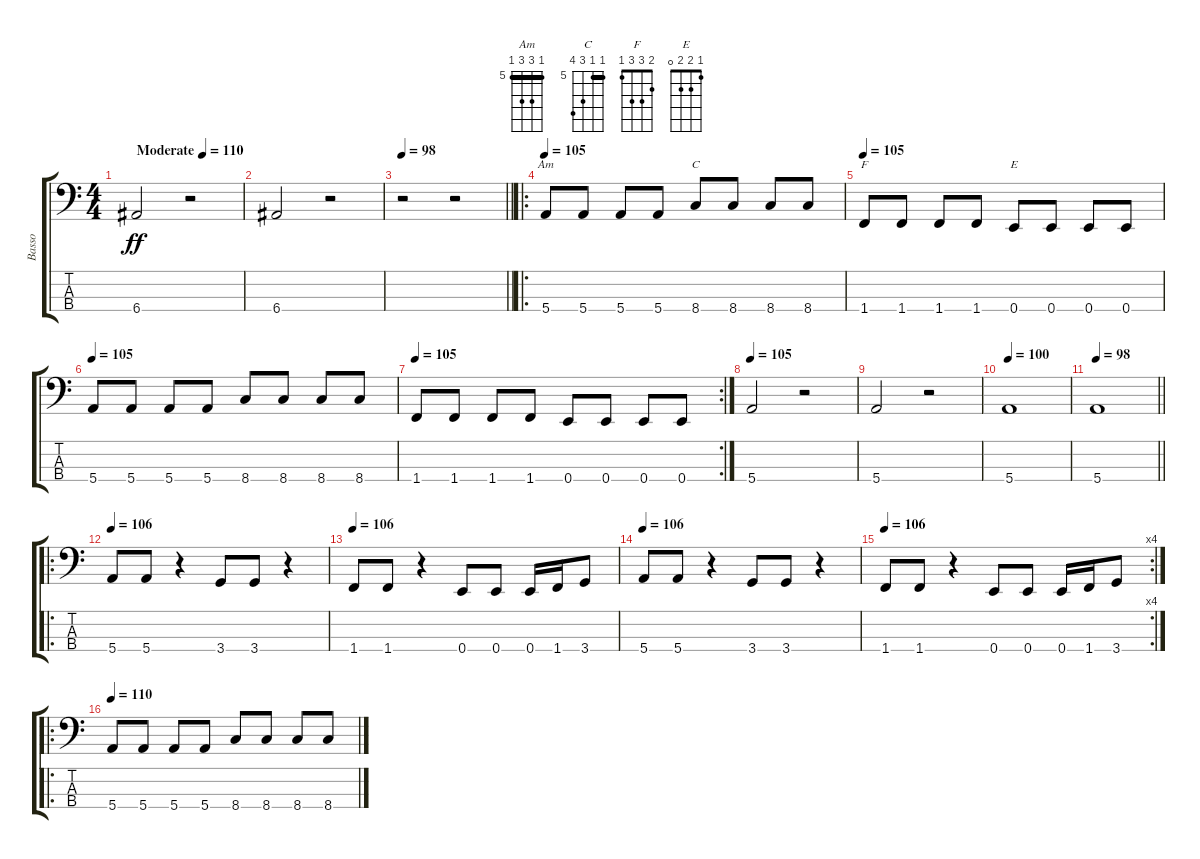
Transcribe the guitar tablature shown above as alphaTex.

\track ("Basso" "Basso") {instrument synthbass2}
\staff {score tabs}
\tuning (G2 D2 A1 E1) {hide}
\chord ("Am" 5 7 7 5) {firstfret 5 barre 5}
\chord ("C" 5 5 7 8) {firstfret 5 barre 5}
\chord ("F" 2 3 3 1)
\chord ("E" 1 2 2 0)
\ts (4 4)
\tempo (110 "Moderate")
\tempo 72
\tempo (110 "Moderate")
\clef f4
\ks c
6.4.2{dy ff instrument synthbass2} r.2 |
6.4.2 r.2 |
\tempo 98
\barLineRight lightlight
r.2 r.2 |
\ro
\tempo 105
5.4.8{ch "Am"} 5.4.8 5.4.8 5.4.8 8.4.8{ch "C"} 8.4.8 8.4.8 8.4.8 |
\tempo 105
1.4.8{ch "F"} 1.4.8 1.4.8 1.4.8 0.4.8{ch "E"} 0.4.8 0.4.8 0.4.8 |
\tempo 105
5.4.8 5.4.8 5.4.8 5.4.8 8.4.8 8.4.8 8.4.8 8.4.8 |
\rc 2
\tempo 105
1.4.8 1.4.8 1.4.8 1.4.8 0.4.8 0.4.8 0.4.8 0.4.8 |
\tempo 105
5.4.2 r.2 |
5.4.2 r.2 |
\tempo 100
5.4.1 |
\tempo 98
\barLineRight lightlight
5.4.1 |
\ro
\tempo 106
5.4.8 5.4.8 r.4 3.4.8 3.4.8 r.4 |
\tempo 106
1.4.8 1.4.8 r.4 0.4.8 0.4.8 0.4.16 1.4.16 3.4.8 |
\tempo 106
5.4.8 5.4.8 r.4 3.4.8 3.4.8 r.4 |
\rc 4
\tempo 106
1.4.8 1.4.8 r.4 0.4.8 0.4.8 0.4.16 1.4.16 3.4.8 |
\ro
\tempo 110
5.4.8 5.4.8 5.4.8 5.4.8 8.4.8 8.4.8 8.4.8 8.4.8
